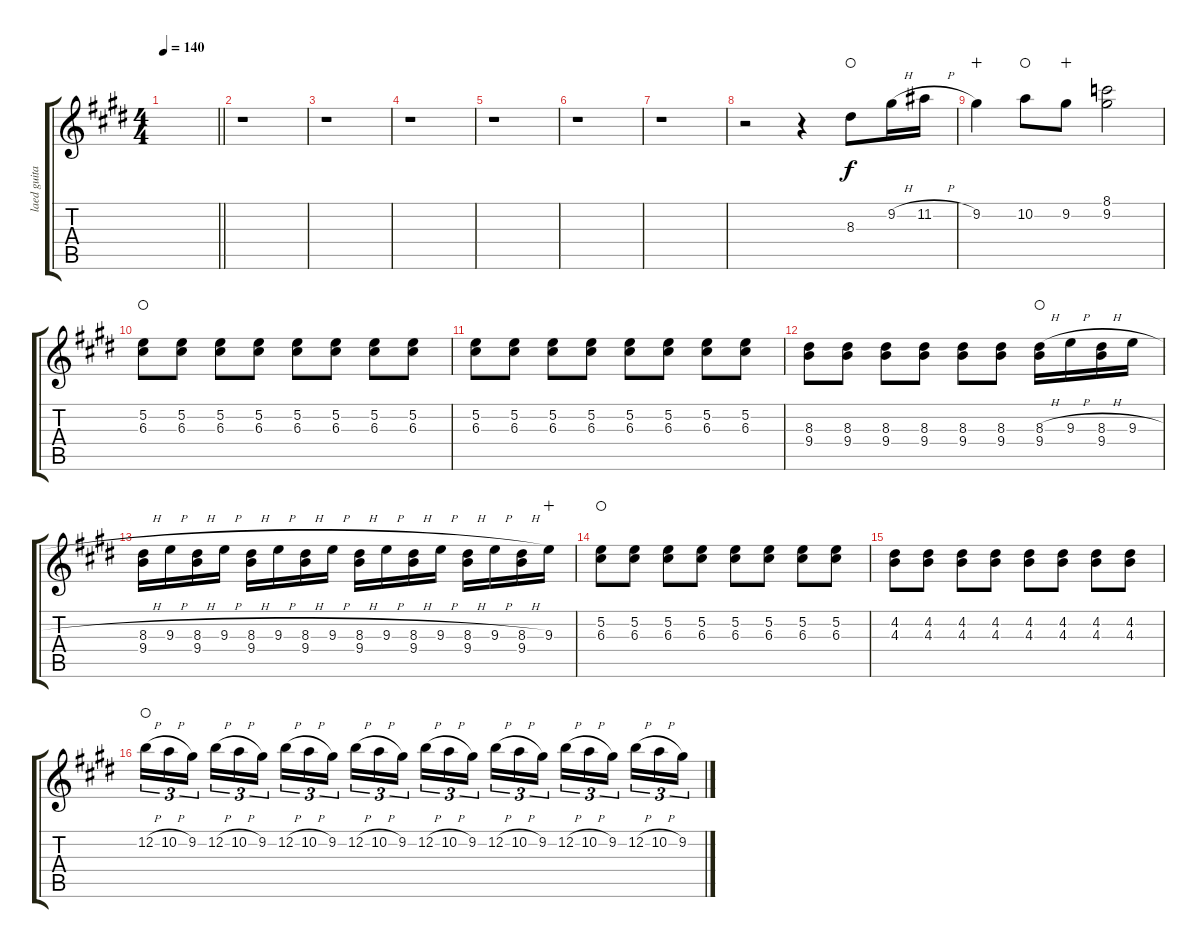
\track ("laed guitar" "laed guita") {instrument distortionguitar}
\staff {score tabs}
\tuning (E4 B3 G3 D3 A2 E2) {hide}
\ts (4 4)
\tempo 140
\clef g2
\barLineRight lightlight
\ks e
|
r.1 |
r.1 |
r.1 |
r.1 |
r.1 |
r.1 |
r.2 r.4 8.3.8{waho} 9.2{h}.16 11.2{h}.16 |
9.2.4{wahc} 10.2.8{waho} 9.2.8{wahc} (8.1 9.2).2 |
(5.2 6.3).8{waho} (5.2 6.3).8 (5.2 6.3).8 (5.2 6.3).8 (5.2 6.3).8 (5.2 6.3).8 (5.2 6.3).8 (5.2 6.3).8 |
(5.2 6.3).8 (5.2 6.3).8 (5.2 6.3).8 (5.2 6.3).8 (5.2 6.3).8 (5.2 6.3).8 (5.2 6.3).8 (5.2 6.3).8 |
(8.3 9.4).8 (8.3 9.4).8 (8.3 9.4).8 (8.3 9.4).8 (8.3 9.4).8 (8.3 9.4).8 (8.3{h} 9.4).16{waho} 9.3{h}.16 (8.3{h} 9.4).16 9.3{h}.16 |
(8.3{h} 9.4).16 9.3{h}.16 (8.3{h} 9.4).16 9.3{h}.16 (8.3{h} 9.4).16 9.3{h}.16 (8.3{h} 9.4).16 9.3{h}.16 (8.3{h} 9.4).16 9.3{h}.16 (8.3{h} 9.4).16 9.3{h}.16 (8.3{h} 9.4).16 9.3{h}.16 (8.3{h} 9.4).16 9.3.16{wahc} |
(5.2 6.3).8{waho} (5.2 6.3).8 (5.2 6.3).8 (5.2 6.3).8 (5.2 6.3).8 (5.2 6.3).8 (5.2 6.3).8 (5.2 6.3).8 |
(4.2 4.3).8 (4.2 4.3).8 (4.2 4.3).8 (4.2 4.3).8 (4.2 4.3).8 (4.2 4.3).8 (4.2 4.3).8 (4.2 4.3).8 |
12.2{h}.16{tu (3 2) waho} 10.2{h}.16{tu (3 2)} 9.2.16{tu (3 2) beam splitsecondary} 12.2{h}.16{tu (3 2)} 10.2{h}.16{tu (3 2)} 9.2.16{tu (3 2)} 12.2{h}.16{tu (3 2)} 10.2{h}.16{tu (3 2)} 9.2.16{tu (3 2) beam splitsecondary} 12.2{h}.16{tu (3 2)} 10.2{h}.16{tu (3 2)} 9.2.16{tu (3 2)} 12.2{h}.16{tu (3 2)} 10.2{h}.16{tu (3 2)} 9.2.16{tu (3 2) beam splitsecondary} 12.2{h}.16{tu (3 2)} 10.2{h}.16{tu (3 2)} 9.2.16{tu (3 2)} 12.2{h}.16{tu (3 2)} 10.2{h}.16{tu (3 2)} 9.2.16{tu (3 2) beam splitsecondary} 12.2{h}.16{tu (3 2)} 10.2{h}.16{tu (3 2)} 9.2.16{tu (3 2)}
